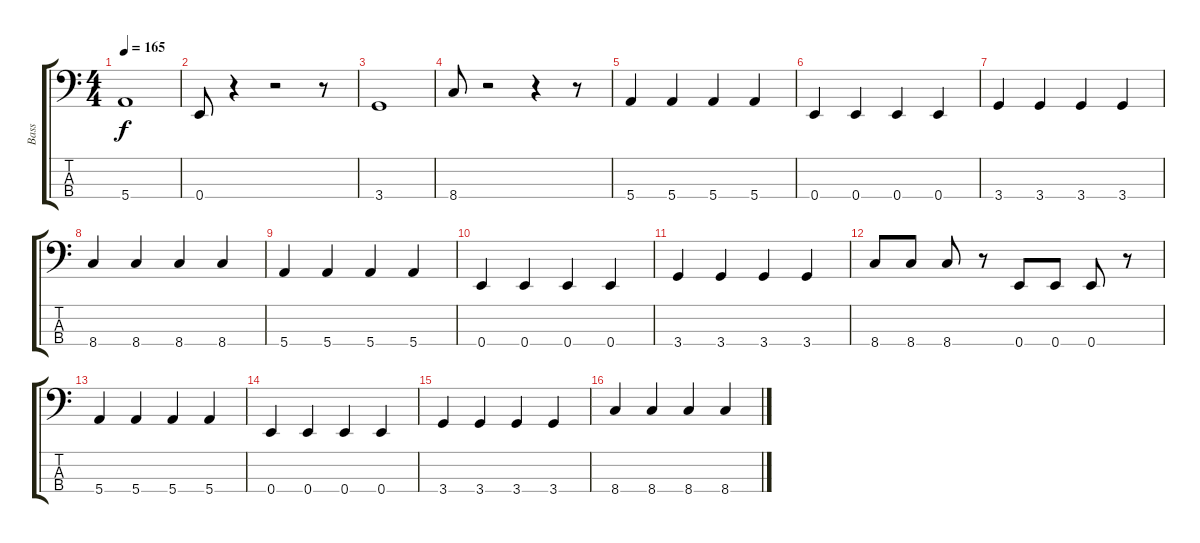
\track ("Bass" "Bass") {instrument electricbassfinger}
\staff {score tabs}
\tuning (G2 D2 A1 E1) {hide}
\ts (4 4)
\tempo 165
\clef f4
\ks c
5.4.1{dy f} |
0.4.8 r.4 r.2 r.8 |
3.4.1 |
8.4.8 r.2 r.4 r.8 |
5.4.4 5.4.4 5.4.4 5.4.4 |
0.4.4 0.4.4 0.4.4 0.4.4 |
3.4.4 3.4.4 3.4.4 3.4.4 |
8.4.4 8.4.4 8.4.4 8.4.4 |
5.4.4 5.4.4 5.4.4 5.4.4 |
0.4.4 0.4.4 0.4.4 0.4.4 |
3.4.4 3.4.4 3.4.4 3.4.4 |
8.4.8 8.4.8 8.4.8 r.8 0.4.8 0.4.8 0.4.8 r.8 |
5.4.4 5.4.4 5.4.4 5.4.4 |
0.4.4 0.4.4 0.4.4 0.4.4 |
3.4.4 3.4.4 3.4.4 3.4.4 |
8.4.4 8.4.4 8.4.4 8.4.4
